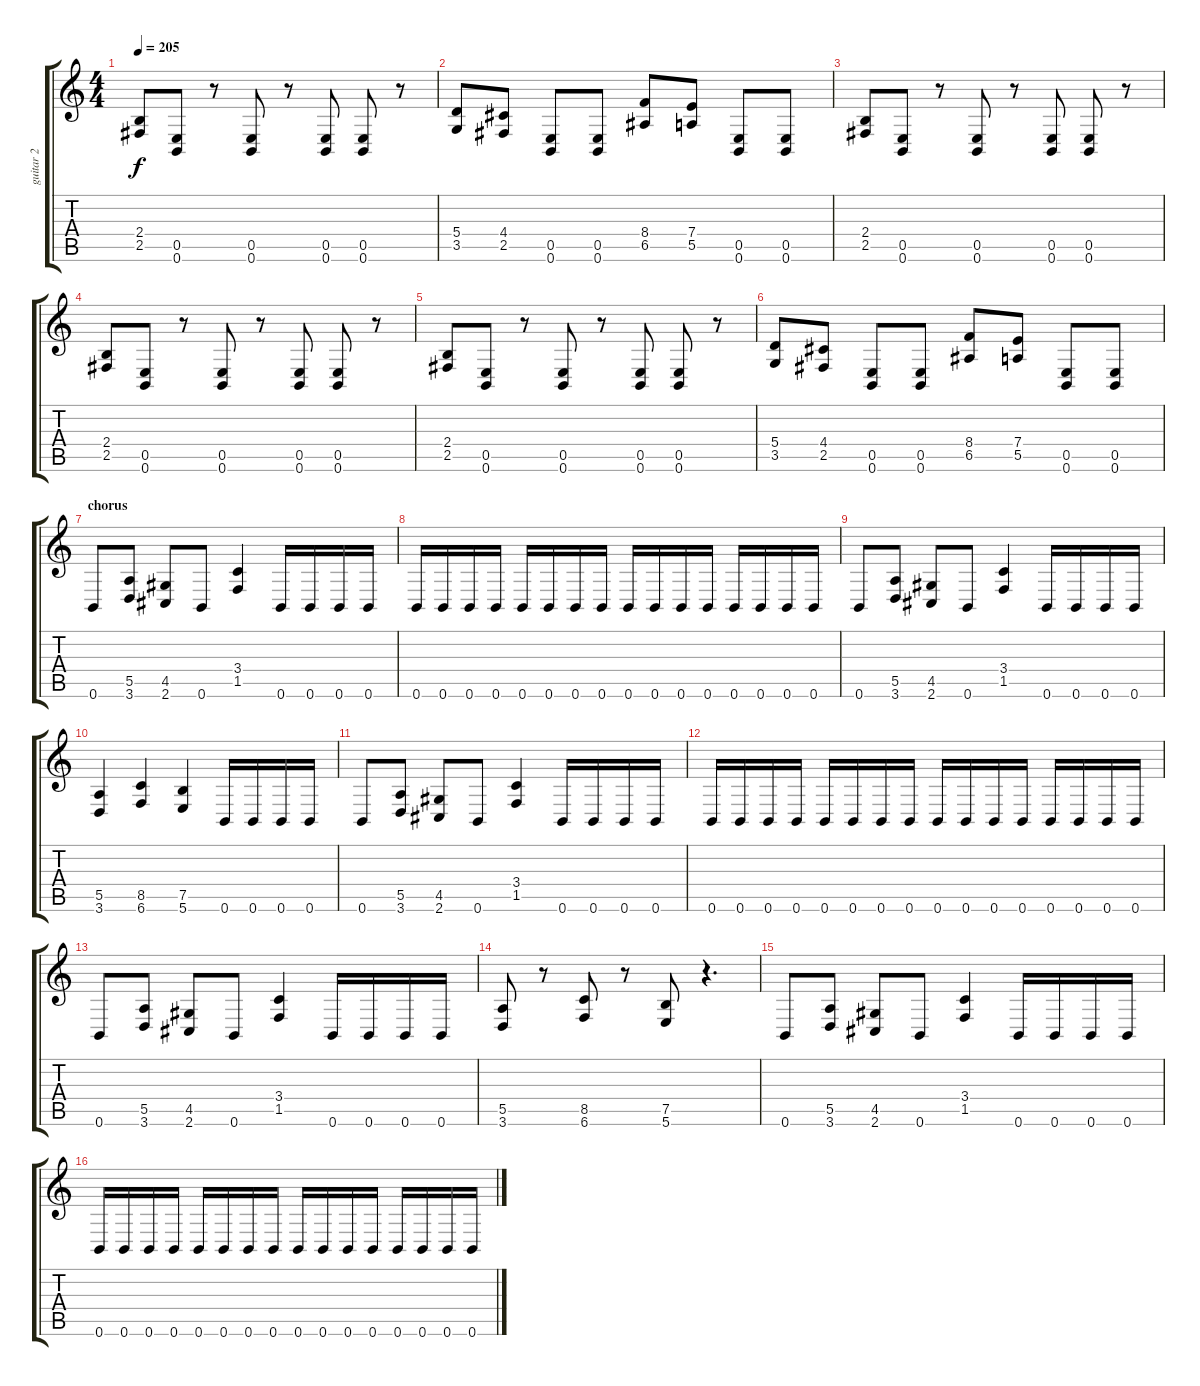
\track ("guitar 2" "guitar 2") {instrument distortionguitar}
\staff {score tabs}
\tuning (B3 Gb3 D3 A2 E2 B1) {hide}
\ts (4 4)
\tempo 205
\clef g2
\ks c
(2.4 2.5).8{dy f} (0.5 0.6).8 r.8 (0.5 0.6).8 r.8 (0.5 0.6).8 (0.5 0.6).8 r.8 |
(5.4 3.5).8 (4.4 2.5).8 (0.5 0.6).8 (0.5 0.6).8 (8.4 6.5).8 (7.4 5.5).8 (0.5 0.6).8 (0.5 0.6).8 |
(2.4 2.5).8 (0.5 0.6).8 r.8 (0.5 0.6).8 r.8 (0.5 0.6).8 (0.5 0.6).8 r.8 |
(2.4 2.5).8 (0.5 0.6).8 r.8 (0.5 0.6).8 r.8 (0.5 0.6).8 (0.5 0.6).8 r.8 |
(2.4 2.5).8 (0.5 0.6).8 r.8 (0.5 0.6).8 r.8 (0.5 0.6).8 (0.5 0.6).8 r.8 |
(5.4 3.5).8 (4.4 2.5).8 (0.5 0.6).8 (0.5 0.6).8 (8.4 6.5).8 (7.4 5.5).8 (0.5 0.6).8 (0.5 0.6).8 |
\section ("" "chorus")
0.6.8 (5.5 3.6).8 (4.5 2.6).8 0.6.8 (3.4 1.5).4 0.6.16 0.6.16 0.6.16 0.6.16 |
0.6.16 0.6.16 0.6.16 0.6.16 0.6.16 0.6.16 0.6.16 0.6.16 0.6.16 0.6.16 0.6.16 0.6.16 0.6.16 0.6.16 0.6.16 0.6.16 |
0.6.8 (5.5 3.6).8 (4.5 2.6).8 0.6.8 (3.4 1.5).4 0.6.16 0.6.16 0.6.16 0.6.16 |
(5.5 3.6).4 (8.5 6.6).4 (7.5 5.6).4 0.6.16 0.6.16 0.6.16 0.6.16 |
0.6.8 (5.5 3.6).8 (4.5 2.6).8 0.6.8 (3.4 1.5).4 0.6.16 0.6.16 0.6.16 0.6.16 |
0.6.16 0.6.16 0.6.16 0.6.16 0.6.16 0.6.16 0.6.16 0.6.16 0.6.16 0.6.16 0.6.16 0.6.16 0.6.16 0.6.16 0.6.16 0.6.16 |
0.6.8 (5.5 3.6).8 (4.5 2.6).8 0.6.8 (3.4 1.5).4 0.6.16 0.6.16 0.6.16 0.6.16 |
(5.5 3.6).8 r.8 (8.5 6.6).8 r.8 (7.5 5.6).8 r.4{d} |
0.6.8 (5.5 3.6).8 (4.5 2.6).8 0.6.8 (3.4 1.5).4 0.6.16 0.6.16 0.6.16 0.6.16 |
0.6.16 0.6.16 0.6.16 0.6.16 0.6.16 0.6.16 0.6.16 0.6.16 0.6.16 0.6.16 0.6.16 0.6.16 0.6.16 0.6.16 0.6.16 0.6.16
